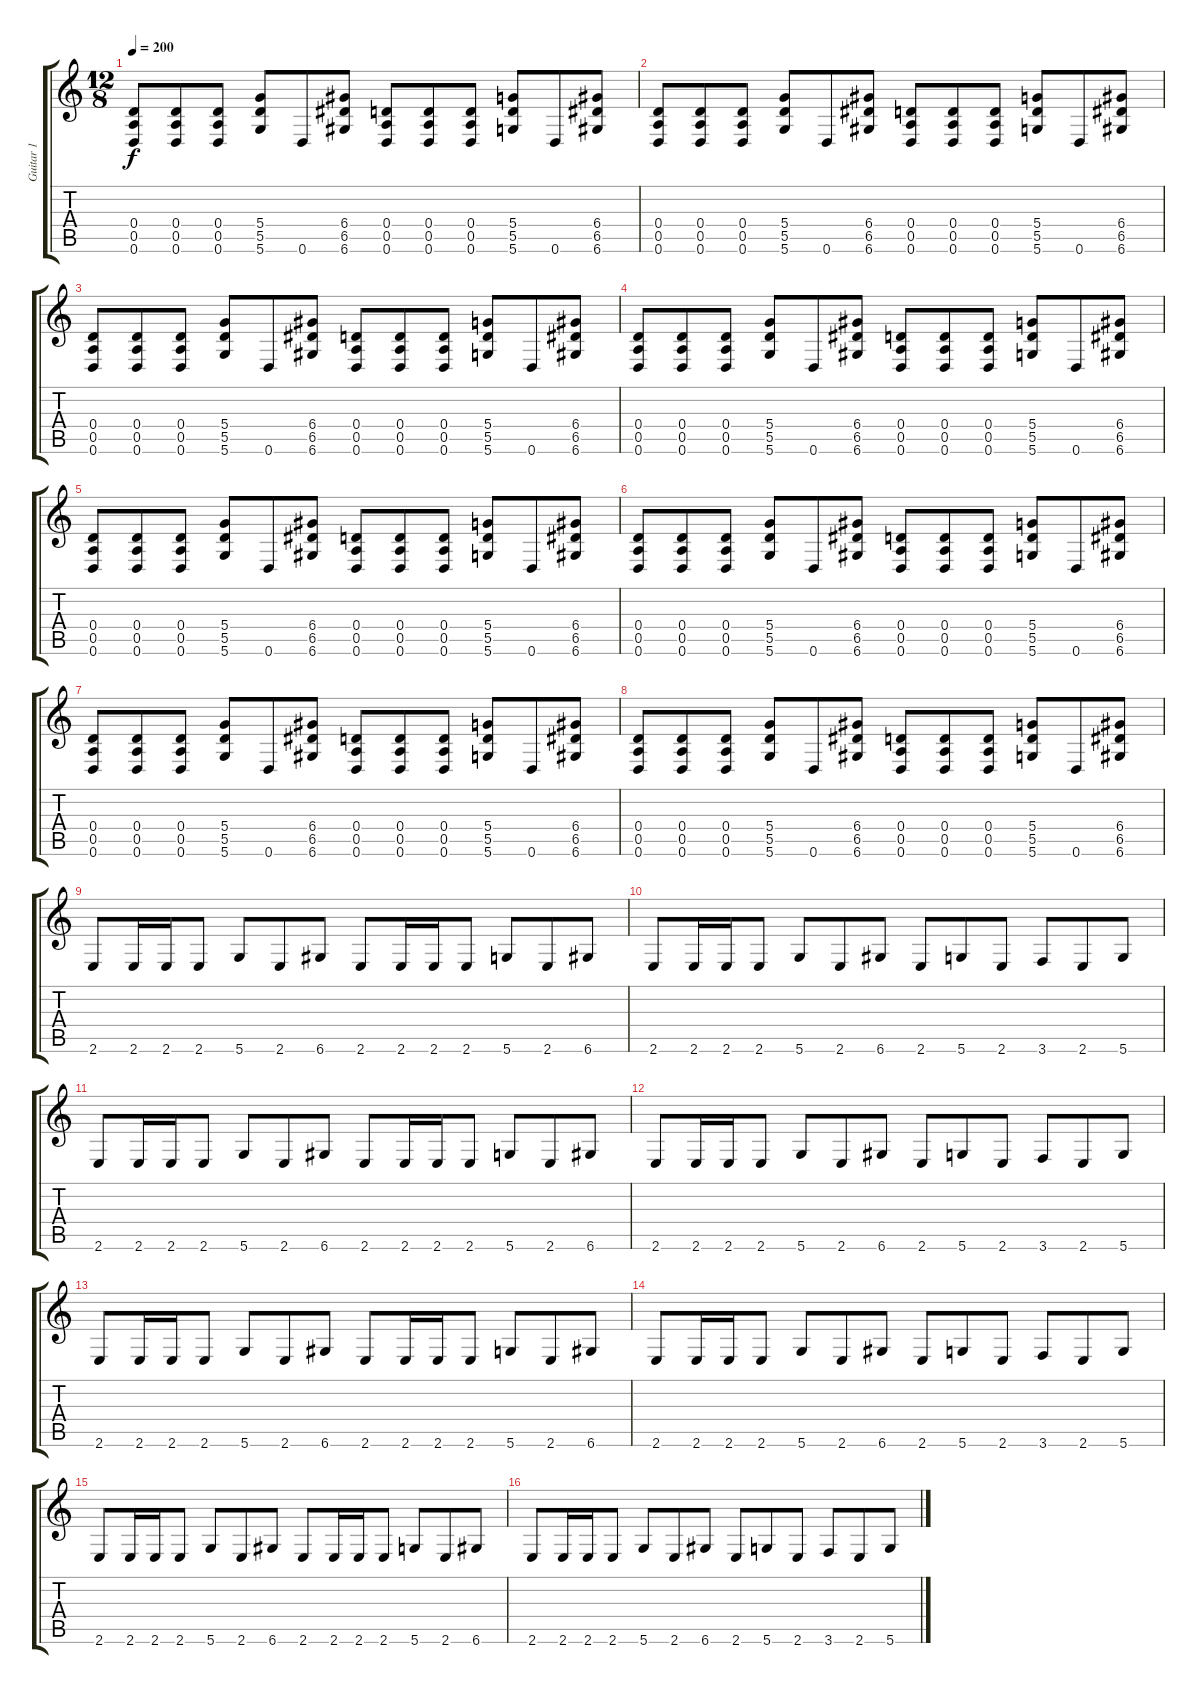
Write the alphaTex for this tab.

\track ("Guitar 1" "Guitar 1") {instrument distortionguitar}
\staff {score tabs}
\tuning (E4 B3 G3 D3 A2 D2) {hide}
\ts (12 8)
\tempo 200
\clef g2
\ks c
(0.4 0.5 0.6).8{dy f instrument distortionguitar} (0.4 0.5 0.6).8 (0.4 0.5 0.6).8 (5.4 5.5 5.6).8 0.6.8 (6.4 6.5 6.6).8 (0.4 0.5 0.6).8 (0.4 0.5 0.6).8 (0.4 0.5 0.6).8 (5.4 5.5 5.6).8 0.6.8 (6.4 6.5 6.6).8 |
(0.4 0.5 0.6).8 (0.4 0.5 0.6).8 (0.4 0.5 0.6).8 (5.4 5.5 5.6).8 0.6.8 (6.4 6.5 6.6).8 (0.4 0.5 0.6).8 (0.4 0.5 0.6).8 (0.4 0.5 0.6).8 (5.4 5.5 5.6).8 0.6.8 (6.4 6.5 6.6).8 |
(0.4 0.5 0.6).8 (0.4 0.5 0.6).8 (0.4 0.5 0.6).8 (5.4 5.5 5.6).8 0.6.8 (6.4 6.5 6.6).8 (0.4 0.5 0.6).8 (0.4 0.5 0.6).8 (0.4 0.5 0.6).8 (5.4 5.5 5.6).8 0.6.8 (6.4 6.5 6.6).8 |
(0.4 0.5 0.6).8 (0.4 0.5 0.6).8 (0.4 0.5 0.6).8 (5.4 5.5 5.6).8 0.6.8 (6.4 6.5 6.6).8 (0.4 0.5 0.6).8 (0.4 0.5 0.6).8 (0.4 0.5 0.6).8 (5.4 5.5 5.6).8 0.6.8 (6.4 6.5 6.6).8 |
(0.4 0.5 0.6).8 (0.4 0.5 0.6).8 (0.4 0.5 0.6).8 (5.4 5.5 5.6).8 0.6.8 (6.4 6.5 6.6).8 (0.4 0.5 0.6).8 (0.4 0.5 0.6).8 (0.4 0.5 0.6).8 (5.4 5.5 5.6).8 0.6.8 (6.4 6.5 6.6).8 |
(0.4 0.5 0.6).8 (0.4 0.5 0.6).8 (0.4 0.5 0.6).8 (5.4 5.5 5.6).8 0.6.8 (6.4 6.5 6.6).8 (0.4 0.5 0.6).8 (0.4 0.5 0.6).8 (0.4 0.5 0.6).8 (5.4 5.5 5.6).8 0.6.8 (6.4 6.5 6.6).8 |
(0.4 0.5 0.6).8 (0.4 0.5 0.6).8 (0.4 0.5 0.6).8 (5.4 5.5 5.6).8 0.6.8 (6.4 6.5 6.6).8 (0.4 0.5 0.6).8 (0.4 0.5 0.6).8 (0.4 0.5 0.6).8 (5.4 5.5 5.6).8 0.6.8 (6.4 6.5 6.6).8 |
(0.4 0.5 0.6).8 (0.4 0.5 0.6).8 (0.4 0.5 0.6).8 (5.4 5.5 5.6).8 0.6.8 (6.4 6.5 6.6).8 (0.4 0.5 0.6).8 (0.4 0.5 0.6).8 (0.4 0.5 0.6).8 (5.4 5.5 5.6).8 0.6.8 (6.4 6.5 6.6).8 |
2.6.8 2.6.16 2.6.16 2.6.8 5.6.8 2.6.8 6.6.8 2.6.8 2.6.16 2.6.16 2.6.8 5.6.8 2.6.8 6.6.8 |
2.6.8 2.6.16 2.6.16 2.6.8 5.6.8 2.6.8 6.6.8 2.6.8 5.6.8 2.6.8 3.6.8 2.6.8 5.6.8 |
2.6.8 2.6.16 2.6.16 2.6.8 5.6.8 2.6.8 6.6.8 2.6.8 2.6.16 2.6.16 2.6.8 5.6.8 2.6.8 6.6.8 |
2.6.8 2.6.16 2.6.16 2.6.8 5.6.8 2.6.8 6.6.8 2.6.8 5.6.8 2.6.8 3.6.8 2.6.8 5.6.8 |
2.6.8 2.6.16 2.6.16 2.6.8 5.6.8 2.6.8 6.6.8 2.6.8 2.6.16 2.6.16 2.6.8 5.6.8 2.6.8 6.6.8 |
2.6.8 2.6.16 2.6.16 2.6.8 5.6.8 2.6.8 6.6.8 2.6.8 5.6.8 2.6.8 3.6.8 2.6.8 5.6.8 |
2.6.8 2.6.16 2.6.16 2.6.8 5.6.8 2.6.8 6.6.8 2.6.8 2.6.16 2.6.16 2.6.8 5.6.8 2.6.8 6.6.8 |
2.6.8 2.6.16 2.6.16 2.6.8 5.6.8 2.6.8 6.6.8 2.6.8 5.6.8 2.6.8 3.6.8 2.6.8 5.6.8
